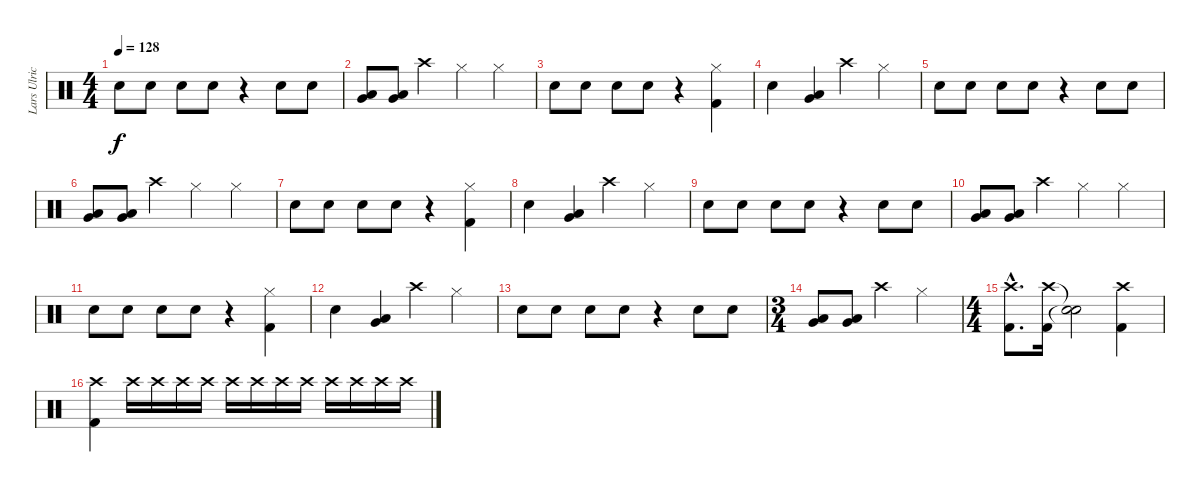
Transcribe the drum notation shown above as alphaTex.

\track ("Lars Ulrich (Drums)" "Lars Ulric") {instrument percussion}
\staff {score}
\articulation defaults
\ts (4 4)
\tempo 128
\clef neutral
\ks c "Electric Snare (hit)".8{dy f} "Electric Snare (hit)".8 "Electric Snare (hit)".8 "Electric Snare (hit)".8
r.4 "Electric Snare (hit)".8 "Electric Snare (hit)".8 |
("Very Low Tom (hit)" "Low Floor Tom (hit)").8 ("Very Low Tom (hit)" "Low Floor Tom (hit)").8 "Crash high (hit)".4 "Hi-Hat (closed)".4 "Hi-Hat (closed)".4 |
"Electric Snare (hit)".8 "Electric Snare (hit)".8 "Electric Snare (hit)".8 "Electric Snare (hit)".8 r.4 ("Hi-Hat (closed)" "Kick (hit) 2").4 |
"Electric Snare (hit)".4 ("Low Floor Tom (hit)" "Very Low Tom (hit)").4 "Crash high (hit)".4 "Hi-Hat (closed)".4 |
"Electric Snare (hit)".8 "Electric Snare (hit)".8 "Electric Snare (hit)".8 "Electric Snare (hit)".8 r.4 "Electric Snare (hit)".8 "Electric Snare (hit)".8 |
("Very Low Tom (hit)" "Low Floor Tom (hit)").8 ("Very Low Tom (hit)" "Low Floor Tom (hit)").8 "Crash high (hit)".4 "Hi-Hat (closed)".4 "Hi-Hat (closed)".4 |
"Electric Snare (hit)".8 "Electric Snare (hit)".8 "Electric Snare (hit)".8 "Electric Snare (hit)".8 r.4 ("Hi-Hat (closed)" "Kick (hit) 2").4 |
"Electric Snare (hit)".4 ("Low Floor Tom (hit)" "Very Low Tom (hit)").4 "Crash high (hit)".4 "Hi-Hat (closed)".4 |
"Electric Snare (hit)".8 "Electric Snare (hit)".8 "Electric Snare (hit)".8 "Electric Snare (hit)".8 r.4 "Electric Snare (hit)".8 "Electric Snare (hit)".8 |
("Very Low Tom (hit)" "Low Floor Tom (hit)").8 ("Very Low Tom (hit)" "Low Floor Tom (hit)").8 "Crash high (hit)".4 "Hi-Hat (closed)".4 "Hi-Hat (closed)".4 |
"Electric Snare (hit)".8 "Electric Snare (hit)".8 "Electric Snare (hit)".8 "Electric Snare (hit)".8 r.4 ("Hi-Hat (closed)" "Kick (hit) 2").4 |
"Electric Snare (hit)".4 ("Low Floor Tom (hit)" "Very Low Tom (hit)").4 "Crash high (hit)".4 "Hi-Hat (closed)".4 |
"Electric Snare (hit)".8 "Electric Snare (hit)".8 "Electric Snare (hit)".8 "Electric Snare (hit)".8 r.4 "Electric Snare (hit)".8 "Electric Snare (hit)".8 |
\ts (3 4)
("Very Low Tom (hit)" "Low Floor Tom (hit)").8 ("Very Low Tom (hit)" "Low Floor Tom (hit)").8 "Crash high (hit)".4 "Hi-Hat (closed)".4 |
\ts (4 4)
("Crash high (hit)"{hac} "Kick (hit) 2"{hac}).8{d} ("Crash high (hit)" "Kick (hit) 2").16 ("Snare (hit)"{t} "Snare (hit)"{t}).2 ("Crash high (hit)" "Kick (hit) 2").4 |
("Crash high (hit)" "Kick (hit) 2").4 "Crash high (hit)".16 "Crash high (hit)".16 "Crash high (hit)".16 "Crash high (hit)".16 "Crash high (hit)".16 "Crash high (hit)".16 "Crash high (hit)".16 "Crash high (hit)".16 "Crash high (hit)".16 "Crash high (hit)".16 "Crash high (hit)".16 "Crash high (hit)".16
